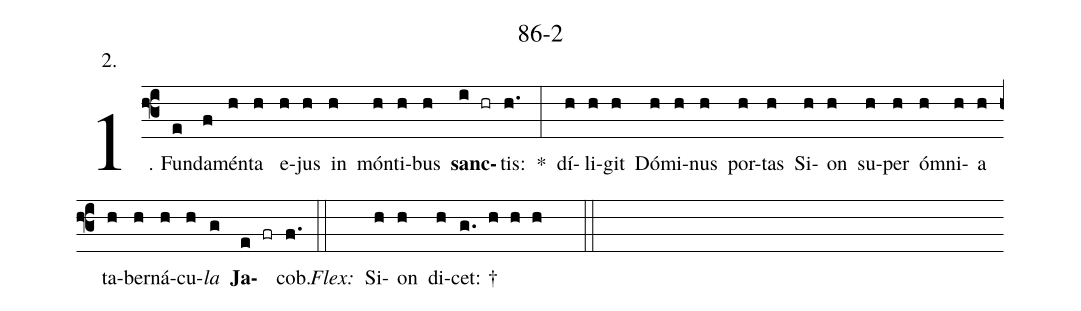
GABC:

name: 86-2;
annotation: 2.;
%%
(f3)1. Fun(e)da(f)mén(h)ta(h) e(h)jus(h) in(h) món(h)ti(h)bus(h) <b>sanc</b>(i hr)tis:(h.) *(:) dí(h)li(h)git(h) Dó(h)mi(h)nus(h) por(h)tas(h) Si(h)on(h) su(h)per(h) óm(h)ni(h)a(h) ta(h)ber(h)ná(h)cu(h)<i>la</i>(g) <b>Ja</b>(e fr)cob.(f.) (::)
<i>Flex:</i>()  Si(h)on(h) di(h)cet: †(g. h h h  ::)
